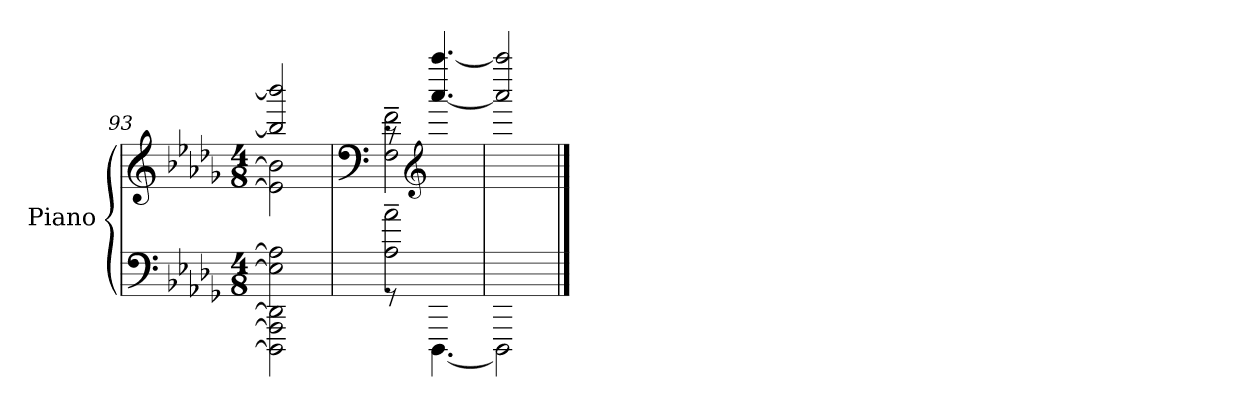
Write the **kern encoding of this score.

**kern	**kern
*part1	*part1
*staff2	*staff1
*I"Piano	*
*I'Pno.	*
*clefF4	*clefG2
*k[b-e-a-d-g-]	*k[b-e-a-d-g-]
*D-:	*D-:
*M4/8	*M4/8
=93	=93
*^	*^
2E-\] 2A-\]	2DDD-\] 2AAA-\] 2DD-\]	2bb-/] 2bbb-/]	2e-\] 2b-\]
=94	=94	=94	=94
*	*	*clefF4	*
2A-\~< 2a-\~<	8rGG	2F\~< 2f\~<	8rc
*	*	*clefG2	*
.	[<4.DDD-\	.	[>4.aaa-/ [>4.aaaa-/
*v	*v	*	*
*	*v	*v
=95	=95
2DDD-\]	2aaa-/] 2aaaa-/]
==	==
*-	*-
